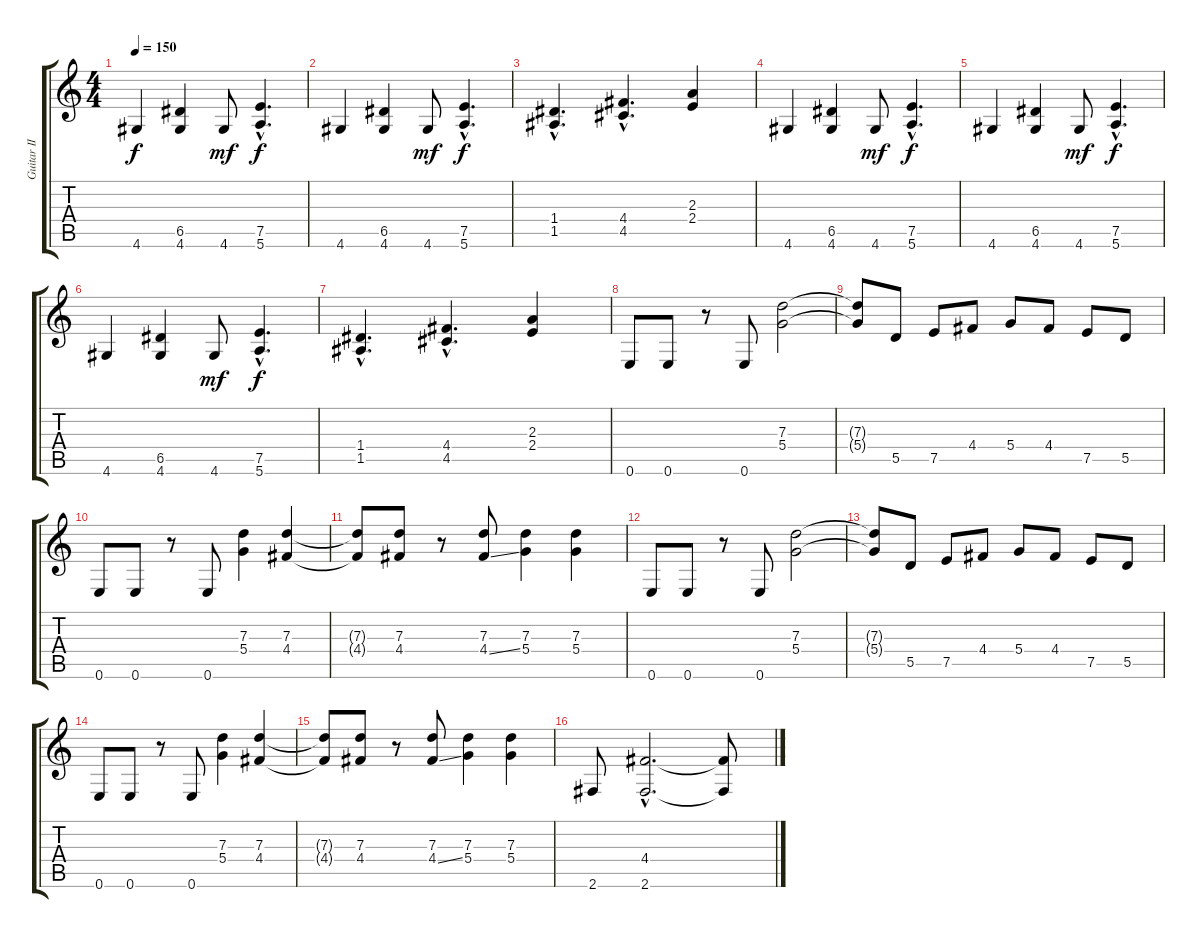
\track ("Guitar II" "Guitar II") {instrument distortionguitar}
\staff {score tabs}
\tuning (E4 B3 G3 D3 A2 E2) {hide}
\ts (4 4)
\tempo 150
\clef g2
\ks c
4.6.4{dy f} (6.5 4.6).4 4.6.8{dy mf} (7.5{hac} 5.6{hac}).4{d dy f} |
4.6.4 (6.5 4.6).4 4.6.8{dy mf} (7.5{hac} 5.6{hac}).4{d dy f} |
(1.4{hac} 1.5{hac}).4{d} (4.4{hac} 4.5{hac}).4{d} (2.3 2.4).4 |
4.6.4 (6.5 4.6).4 4.6.8{dy mf} (7.5{hac} 5.6{hac}).4{d dy f} |
4.6.4 (6.5 4.6).4 4.6.8{dy mf} (7.5{hac} 5.6{hac}).4{d dy f} |
4.6.4 (6.5 4.6).4 4.6.8{dy mf} (7.5{hac} 5.6{hac}).4{d dy f} |
(1.4{hac} 1.5{hac}).4{d} (4.4{hac} 4.5{hac}).4{d} (2.3 2.4).4 |
0.6.8 0.6.8 r.8 0.6.8 (7.3 5.4).2 |
(7.3{t} 5.4{t}).8 5.5.8 7.5.8 4.4.8 5.4.8 4.4.8 7.5.8 5.5.8 |
0.6.8 0.6.8 r.8 0.6.8 (7.3 5.4).4 (7.3 4.4).4 |
(7.3{t} 4.4{t}).8 (7.3 4.4).8 r.8 (7.3 4.4{ss}).8 (7.3 5.4).4 (7.3 5.4).4 |
0.6.8 0.6.8 r.8 0.6.8 (7.3 5.4).2 |
(7.3{t} 5.4{t}).8 5.5.8 7.5.8 4.4.8 5.4.8 4.4.8 7.5.8 5.5.8 |
0.6.8 0.6.8 r.8 0.6.8 (7.3 5.4).4 (7.3 4.4).4 |
(7.3{t} 4.4{t}).8 (7.3 4.4).8 r.8 (7.3 4.4{ss}).8 (7.3 5.4).4 (7.3 5.4).4 |
2.6.8 (4.4{hac} 2.6{hac}).2{d} (4.4{t} 2.6{t}).8
